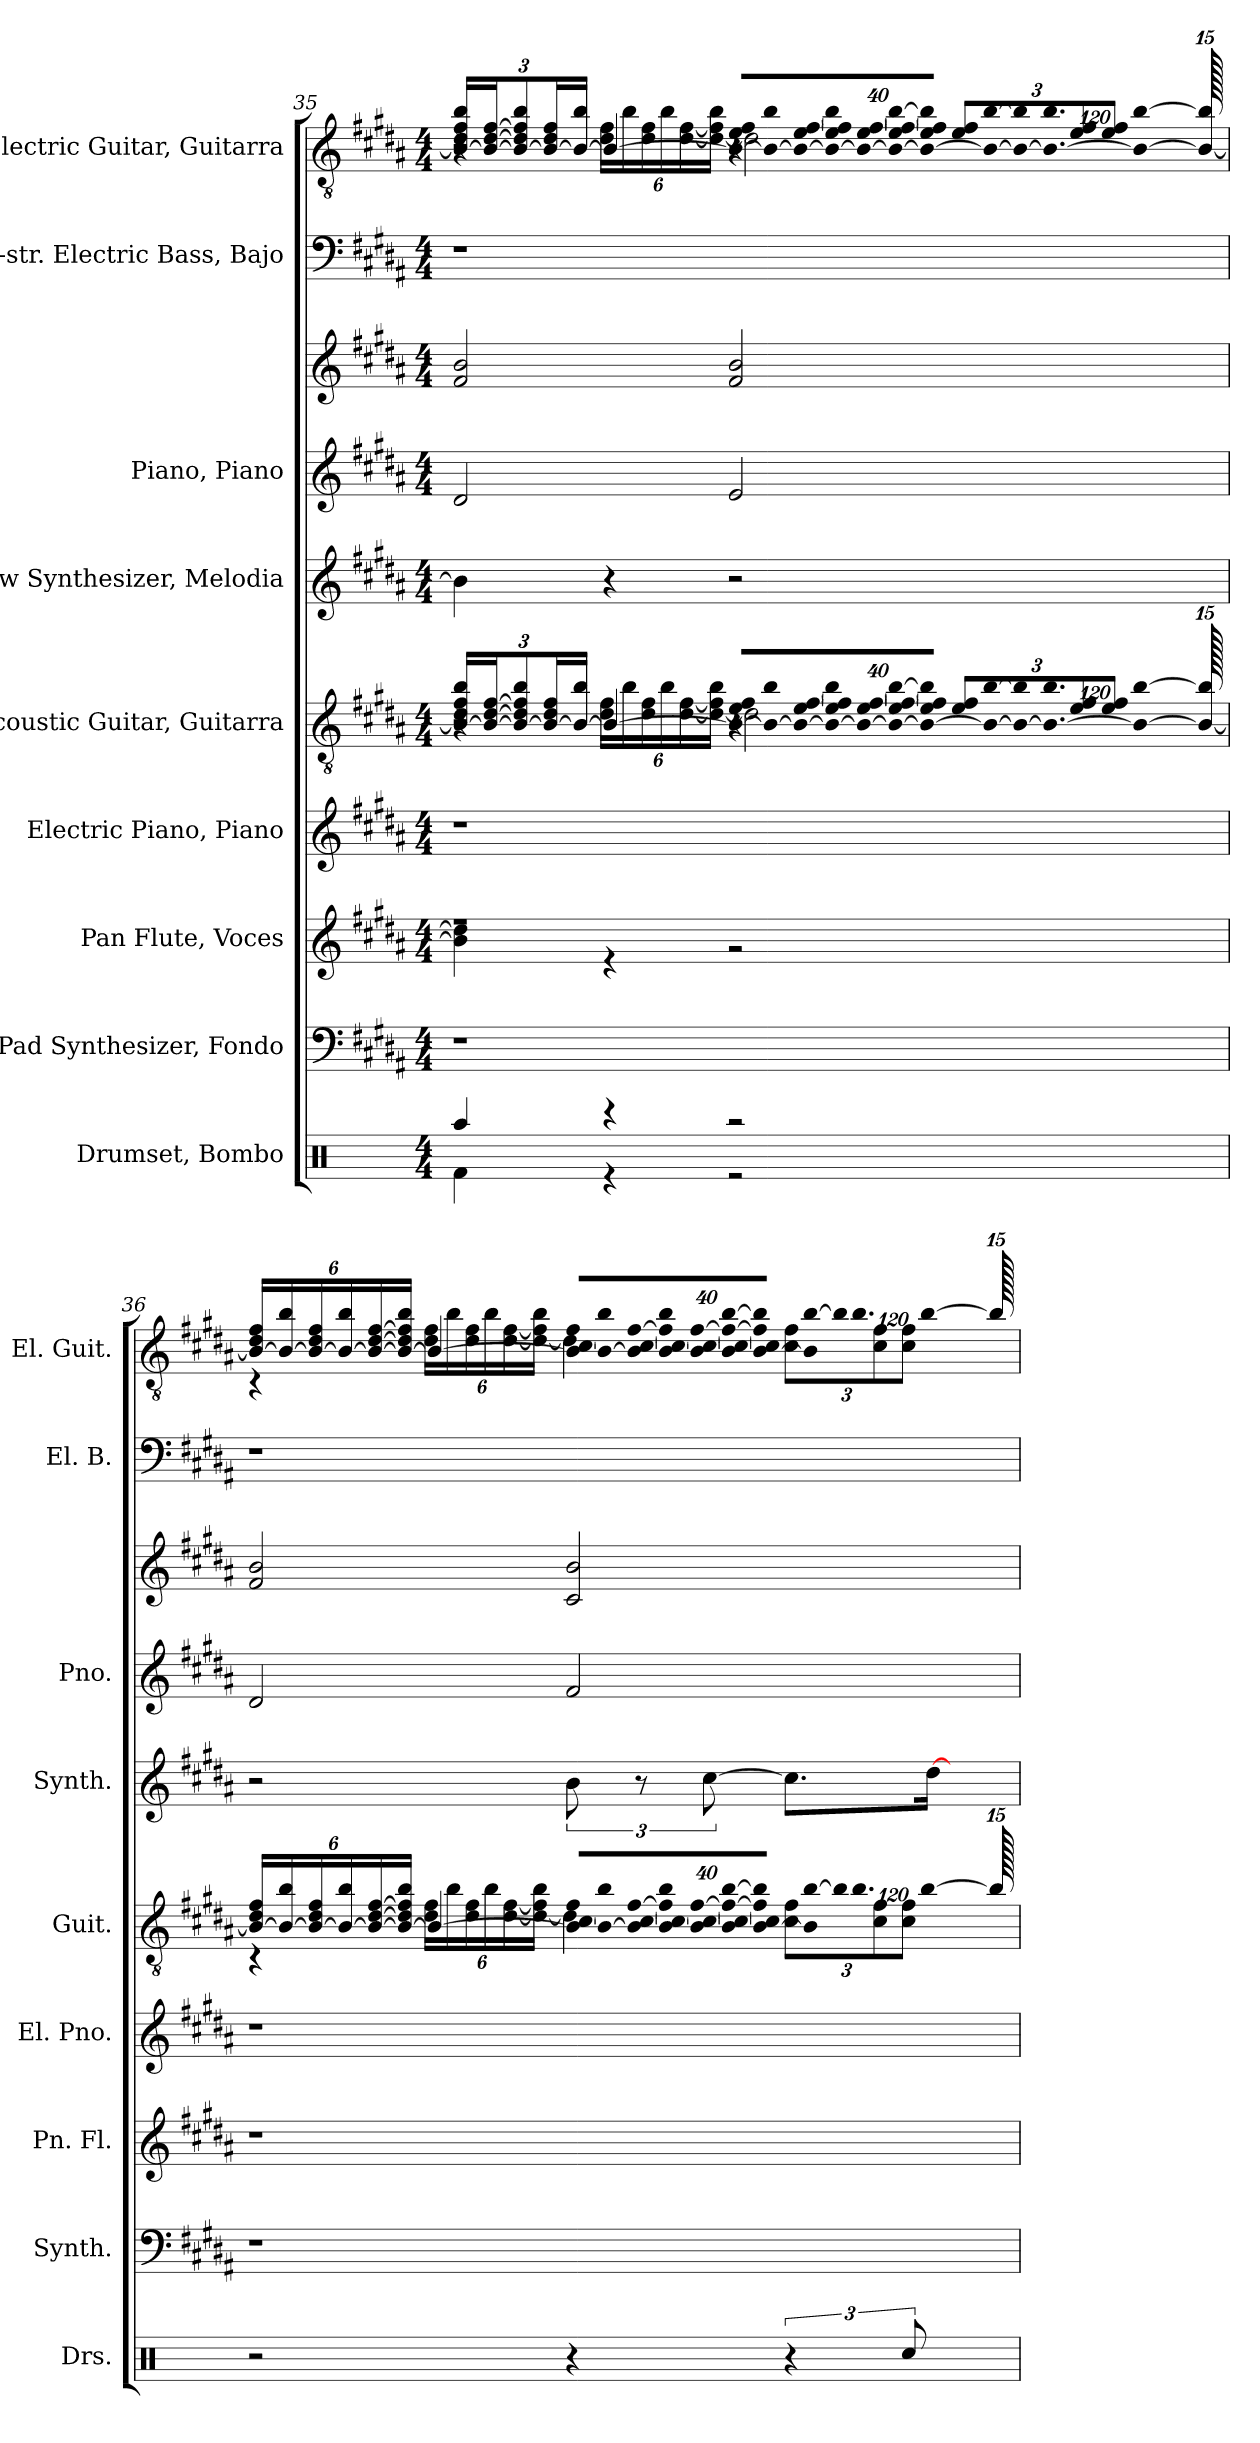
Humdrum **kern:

**kern	**kern	**kern	**kern	**kern	**kern	**kern	**kern	**kern	**kern
*part9	*part8	*part7	*part6	*part5	*part4	*part3	*part3	*part2	*part1
*staff10	*staff9	*staff8	*staff7	*staff6	*staff5	*staff4	*staff3	*staff2	*staff1
*I"Drumset, Bombo	*I"Pad Synthesizer, Fondo	*I"Pan Flute, Voces	*I"Electric Piano, Piano	*I"Acoustic Guitar, Guitarra	*I"Saw Synthesizer, Melodia	*I"Piano, Piano	*	*I"5-str. Electric Bass, Bajo	*I"Electric Guitar, Guitarra
*I'Drs.	*I'Synth.	*I'Pn. Fl.	*I'El. Pno.	*I'Guit.	*I'Synth.	*I'Pno.	*	*I'El. B.	*I'El. Guit.
!!LO:PB:g=z
*clefX	*clefF4	*clefG2	*clefG2	*clefGv2	*clefG2	*clefG2	*clefG2	*clefF4	*clefGv2
*	*	*	*	*	*	*	*	*ITrd7c12	*
*k[]	*k[f#c#g#d#a#]	*k[f#c#g#d#a#]	*k[f#c#g#d#a#]	*k[f#c#g#d#a#]	*k[f#c#g#d#a#]	*k[f#c#g#d#a#]	*k[f#c#g#d#a#]	*k[f#c#g#d#a#]	*k[f#c#g#d#a#]
*M4/4	*M4/4	*M4/4	*M4/4	*M4/4	*M4/4	*M4/4	*M4/4	*M4/4	*M4/4
=35	=35	=35	=35	=35	=35	=35	=35	=35	=35
*^	*	*^	*	*	*	*	*	*	*
*	*	*	*	*	*	*Xbrackettup	*	*	*	*	*Xbrackettup
*	*	*	*	*	*	*^	*	*	*	*	*^
*	*	*	*	*	*	*	*^	*	*	*	*	*	*^
4Raa/	4Rf\	1r	1r	4b\] 4dd#\]	1r	24B/_ 24d#/ 24f#/ 24b/LL	4r	2r	4b\]	2d#/	2f#/ 2b/	1r	24B/_ 24d#/ 24f#/ 24b/LL	4r	2r
.	.	.	.	.	.	24B/_ [24d#/ [24f#/J	.	.	.	.	.	.	24B/_ [24d#/ [24f#/J	.	.
.	.	.	.	.	.	12B/_ 12d#/] 12f#/] 12b/	.	.	.	.	.	.	12B/_ 12d#/] 12f#/] 12b/	.	.
.	.	.	.	.	.	24B/_ 24d#/ 24f#/L	.	.	.	.	.	.	24B/_ 24d#/ 24f#/L	.	.
.	.	.	.	.	.	24B/_ 24b/JJ	.	.	.	.	.	.	24B/_ 24b/JJ	.	.
4r	4r	.	.	4r	.	4B/_	24d#\ 24f#\LL	.	4r	.	.	.	4B/_	24d#\ 24f#\LL	.
.	.	.	.	.	.	.	24b\	.	.	.	.	.	.	24b\	.
.	.	.	.	.	.	.	24d#\ 24f#\	.	.	.	.	.	.	24d#\ 24f#\	.
.	.	.	.	.	.	.	24b\	.	.	.	.	.	.	24b\	.
.	.	.	.	.	.	.	[24d#\ [24f#\	.	.	.	.	.	.	[24d#\ [24f#\	.
.	.	.	.	.	.	.	24d#\_ 24f#\] 24b\JJ	.	.	.	.	.	.	24d#\_ 24f#\] 24b\JJ	.
!	!	!	!	!	!	!LO:N:vis=32	!	!	!	!	!	!	!LO:N:vis=32	!	!
2r	2r	.	.	2r	.	640%23B/_ 640%23e/ 640%23f#/LLL	2d#\]	4r	2r	2e/	2f#/ 2b/	.	640%23B/_ 640%23e/ 640%23f#/LLL	2d#\]	4r
!	!	!	!	!	!	!LO:N:vis=32	!	!	!	!	!	!	!LO:N:vis=32	!	!
.	.	.	.	.	.	640%23B/_ 640%23b/	.	.	.	.	.	.	640%23B/_ 640%23b/	.	.
!	!	!	!	!	!	!LO:N:vis=32	!	!	!	!	!	!	!LO:N:vis=32	!	!
.	.	.	.	.	.	640%23B/_ [640%23e/ [640%23f#/	.	.	.	.	.	.	640%23B/_ [640%23e/ [640%23f#/	.	.
!	!	!	!	!	!	!LO:N:vis=32	!	!	!	!	!	!	!LO:N:vis=32	!	!
.	.	.	.	.	.	640%23B/_ 640%23e/] 640%23f#/] 640%23b/	.	.	.	.	.	.	640%23B/_ 640%23e/] 640%23f#/] 640%23b/	.	.
!	!	!	!	!	!	!LO:N:vis=32	!	!	!	!	!	!	!LO:N:vis=32	!	!
.	.	.	.	.	.	640%23B/_ [640%23e/ [640%23f#/	.	.	.	.	.	.	640%23B/_ [640%23e/ [640%23f#/	.	.
!	!	!	!	!	!	!LO:N:vis=32	!	!	!	!	!	!	!LO:N:vis=32	!	!
.	.	.	.	.	.	640%23B/_ 640%23e/_ 640%23f#/_ [640%23b/	.	.	.	.	.	.	640%23B/_ 640%23e/_ 640%23f#/_ [640%23b/	.	.
!	!	!	!	!	!	!LO:N:vis=32	!	!	!	!	!	!	!LO:N:vis=32	!	!
.	.	.	.	.	.	640%23B/_ 640%23e/] 640%23f#/] 640%23b/]JJJ	.	.	.	.	.	.	640%23B/_ 640%23e/] 640%23f#/] 640%23b/]JJJ	.	.
.	.	.	.	.	.	.	.	12e/ 12f#/L	.	.	.	.	.	.	12e/ 12f#/L
!	!	!	!	!	!	!LO:N:vis=32	!	!	!	!	!	!	!LO:N:vis=32	!	!
.	.	.	.	.	.	640%23B/_ [640%23b/LLL	.	.	.	.	.	.	640%23B/_ [640%23b/LLL	.	.
!	!	!	!	!	!	!LO:N:vis=32	!	!	!	!	!	!	!LO:N:vis=32	!	!
.	.	.	.	.	.	640%23B/_ 640%23b/]J	.	.	.	.	.	.	640%23B/_ 640%23b/]J	.	.
!	!	!	!	!	!	!LO:N:vis=16.	!	!	!	!	!	!	!LO:N:vis=16.	!	!
.	.	.	.	.	.	960%103B/_ 960%103b/	.	.	.	.	.	.	960%103B/_ 960%103b/	.	.
.	.	.	.	.	.	.	.	12e/ 12f#/	.	.	.	.	.	.	12e/ 12f#/
.	.	.	.	.	.	.	.	12e/ 12f#/J	.	.	.	.	.	.	12e/ 12f#/J
.	.	.	.	.	.	1920%133B/_ [1920%133b/J	.	.	.	.	.	.	1920%133B/_ [1920%133b/J	.	.
480ryy	480ryy	480ryy	480ryy	480ryy	480ryy	480B/_ 480b/]	480ryy	480ryy	480ryy	480ryy	480ryy	480ryy	480B/_ 480b/]	480ryy	480ryy
*v	*v	*	*v	*v	*	*	*v	*v	*	*	*	*	*	*v	*v
!!LO:PB:g=z
=36	=36	=36	=36	=36	=36	=36	=36	=36	=36	=36	=36
2r	1r	1r	1r	24B/_ 24d#/ 24f#/LL	4r	2r	2d#/	2f#/ 2b/	1r	24B/_ 24d#/ 24f#/LL	4r
.	.	.	.	24B/_ 24b/	.	.	.	.	.	24B/_ 24b/	.
.	.	.	.	24B/_ 24d#/ 24f#/	.	.	.	.	.	24B/_ 24d#/ 24f#/	.
.	.	.	.	24B/_ 24b/	.	.	.	.	.	24B/_ 24b/	.
.	.	.	.	24B/_ [24d#/ [24f#/	.	.	.	.	.	24B/_ [24d#/ [24f#/	.
.	.	.	.	24B/_ 24d#/] 24f#/] 24b/JJ	.	.	.	.	.	24B/_ 24d#/] 24f#/] 24b/JJ	.
.	.	.	.	4B/_	24d#\ 24f#\LL	.	.	.	.	4B/_	24d#\ 24f#\LL
.	.	.	.	.	24b\	.	.	.	.	.	24b\
.	.	.	.	.	24d#\ 24f#\	.	.	.	.	.	24d#\ 24f#\
.	.	.	.	.	24b\	.	.	.	.	.	24b\
.	.	.	.	.	[24d#\ [24f#\	.	.	.	.	.	[24d#\ [24f#\
.	.	.	.	.	24d#\_ 24f#\] 24b\JJ	.	.	.	.	.	24d#\_ 24f#\] 24b\JJ
!	!	!	!	!LO:N:vis=32	!	!	!	!	!	!LO:N:vis=32	!
4r	.	.	.	640%23B/_ 640%23c#/ 640%23f#/LLL	4d#\]	12b\	2f#/	2c#/ 2b/	.	640%23B/_ 640%23c#/ 640%23f#/LLL	4d#\]
!	!	!	!	!LO:N:vis=32	!	!	!	!	!	!LO:N:vis=32	!
.	.	.	.	640%23B/_ 640%23b/	.	.	.	.	.	640%23B/_ 640%23b/	.
!	!	!	!	!LO:N:vis=32	!	!	!	!	!	!LO:N:vis=32	!
.	.	.	.	640%23B/_ [640%23c#/ [640%23f#/	.	.	.	.	.	640%23B/_ [640%23c#/ [640%23f#/	.
.	.	.	.	.	.	12r	.	.	.	.	.
!	!	!	!	!LO:N:vis=32	!	!	!	!	!	!LO:N:vis=32	!
.	.	.	.	640%23B/_ 640%23c#/] 640%23f#/] 640%23b/	.	.	.	.	.	640%23B/_ 640%23c#/] 640%23f#/] 640%23b/	.
!	!	!	!	!LO:N:vis=32	!	!	!	!	!	!LO:N:vis=32	!
.	.	.	.	640%23B/_ [640%23c#/ [640%23f#/	.	.	.	.	.	640%23B/_ [640%23c#/ [640%23f#/	.
.	.	.	.	.	.	[12cc#\	.	.	.	.	.
!	!	!	!	!LO:N:vis=32	!	!	!	!	!	!LO:N:vis=32	!
.	.	.	.	640%23B/_ 640%23c#/_ 640%23f#/_ [640%23b/	.	.	.	.	.	640%23B/_ 640%23c#/_ 640%23f#/_ [640%23b/	.
!	!	!	!	!LO:N:vis=32	!	!	!	!	!	!LO:N:vis=32	!
.	.	.	.	640%23B/_ 640%23c#/] 640%23f#/] 640%23b/]JJJ	.	.	.	.	.	640%23B/_ 640%23c#/] 640%23f#/] 640%23b/]JJJ	.
6r	.	.	.	.	12c#\ 12f#\L	8.cc#\L]	.	.	.	.	12c#\ 12f#\L
!	!	!	!	!LO:N:vis=32	!	!	!	!	!	!LO:N:vis=32	!
.	.	.	.	640%23B/] [640%23b/LLL	.	.	.	.	.	640%23B/] [640%23b/LLL	.
!	!	!	!	!LO:N:vis=32	!	!	!	!	!	!LO:N:vis=32	!
.	.	.	.	640%23b/J]	.	.	.	.	.	640%23b/J]	.
!	!	!	!	!LO:N:vis=16.	!	!	!	!	!	!LO:N:vis=16.	!
.	.	.	.	960%103b/	.	.	.	.	.	960%103b/	.
.	.	.	.	.	12c#\ 12f#\	.	.	.	.	.	12c#\ 12f#\
12Rcc/	.	.	.	.	12c#\ 12f#\J	.	.	.	.	.	12c#\ 12f#\J
.	.	.	.	[1920%133b/J	.	.	.	.	.	[1920%133b/J	.
.	.	.	.	.	.	[16dd#\Jk	.	.	.	.	.
480ryy	480ryy	480ryy	480ryy	480b/]	480ryy	480ryy	480ryy	480ryy	480ryy	480b/]	480ryy
*	*	*	*	*v	*v	*	*	*	*	*v	*v
=	=	=	=	=	=	=	=	=	=
*-	*-	*-	*-	*-	*-	*-	*-	*-	*-
